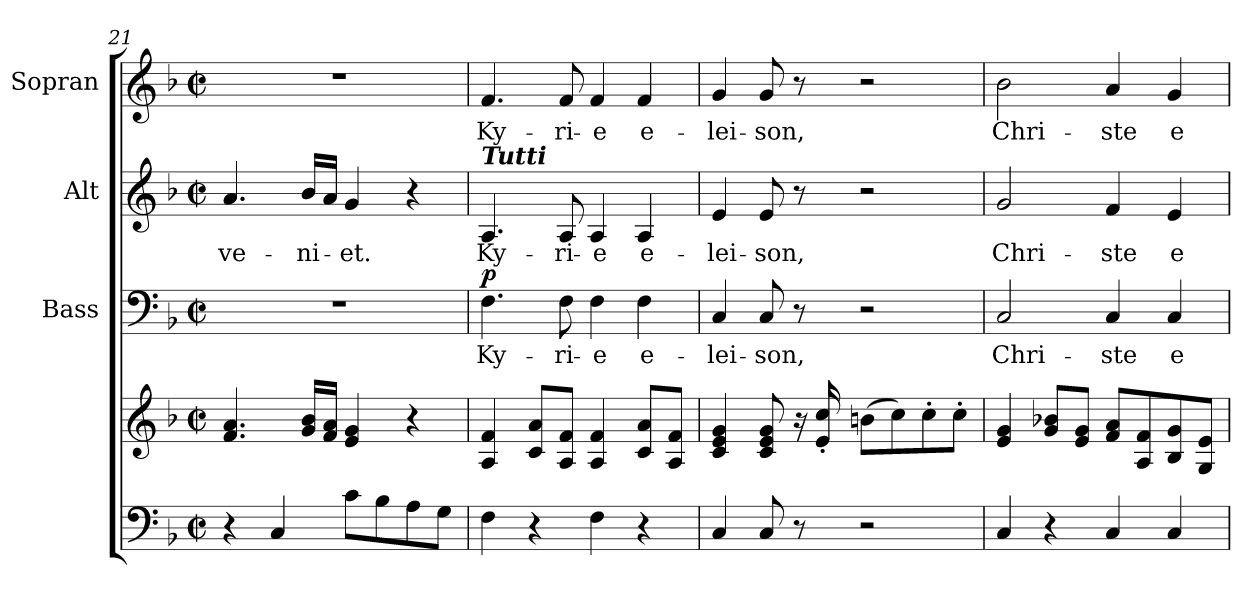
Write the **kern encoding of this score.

**kern	**kern	**kern	**text	**dynam	**kern	**text	**kern	**text
*part4	*part4	*part3	*part3	*part3	*part2	*part2	*part1	*part1
*staff5	*staff4	*staff3	*staff3	*staff3	*staff2	*staff2	*staff1	*staff1
*	*	*I"Bass	*	*	*I"Alt	*	*I"Sopran	*
*	*	*I'B.	*	*	*I'A.	*	*I'S.	*
*clefF4	*clefG2	*clefF4	*	*	*clefG2	*	*clefG2	*
*k[b-]	*k[b-]	*k[b-]	*	*	*k[b-]	*	*k[b-]	*
*F:	*F:	*F:	*	*	*F:	*	*F:	*
*M2/2	*M2/2	*M2/2	*	*	*M2/2	*	*M2/2	*
*met(c|)	*met(c|)	*met(c|)	*	*	*met(c|)	*	*met(c|)	*
=21	=21	=21	=21	=21	=21	=21	=21	=21
!	!	!	!	!	!	!LO:LY:b	!	!
4r	4.f/ 4.a/	1r	.	.	4.a/	ve-	1r	.
4C/	.	.	.	.	.	.	.	.
!	!	!	!	!	!	!LO:LY:b	!	!
.	16g/ 16b-/LL	.	.	.	16b-/LL	-ni-	.	.
.	16f/ 16a/JJ	.	.	.	16a/JJ	.	.	.
!	!	!	!	!	!	!LO:LY:b	!	!
8c\L	4e/ 4g/	.	.	.	4g/	-et.	.	.
8B-\	.	.	.	.	.	.	.	.
8A\	4r	.	.	.	4r	.	.	.
8G\J	.	.	.	.	.	.	.	.
=22	=22	=22	=22	=22	=22	=22	=22	=22
!	!	!	!	!	!LO:TX:a:Bi:t=Tutti	!	!	!
!	!	!	!LO:LY:b	!LO:DY:a	!	!LO:LY:b	!	!LO:LY:b
4F\	4A/ 4f/	4.F\	Ky-	p	4.A/	Ky-	4.f/	Ky-
4r	8c/ 8a/L	.	.	.	.	.	.	.
!	!	!	!LO:LY:b	!	!	!LO:LY:b	!	!LO:LY:b
.	8A/ 8f/J	8F\	-ri-	.	8A/	-ri-	8f/	-ri-
!	!	!	!LO:LY:b	!	!	!LO:LY:b	!	!LO:LY:b
4F\	4A/ 4f/	4F\	-e	.	4A/	-e	4f/	-e
!	!	!	!LO:LY:b	!	!	!LO:LY:b	!	!LO:LY:b
4r	8c/ 8a/L	4F\	e-	.	4A/	e-	4f/	e-
.	8A/ 8f/J	.	.	.	.	.	.	.
=23	=23	=23	=23	=23	=23	=23	=23	=23
!	!	!	!LO:LY:b	!	!	!LO:LY:b	!	!LO:LY:b
4C/	4c/ 4e/ 4g/	4C/	-lei-	.	4e/	-lei-	4g/	-lei-
!	!	!	!LO:LY:b	!	!	!LO:LY:b	!	!LO:LY:b
8C/	8c/ 8e/ 8g/	8C/	-son,	.	8e/	-son,	8g/	-son,
8r	16r	8r	.	.	8r	.	8r	.
.	16e/'< 16cc/'<	.	.	.	.	.	.	.
2r	(>8bn\L	2r	.	.	2r	.	2r	.
.	8cc\)	.	.	.	.	.	.	.
.	8cc'>\	.	.	.	.	.	.	.
.	8cc'>\J	.	.	.	.	.	.	.
=24	=24	=24	=24	=24	=24	=24	=24	=24
!	!	!	!LO:LY:b	!	!	!LO:LY:b	!	!LO:LY:b
4C/	4e/ 4g/	2C/	Chri-	.	2g/	Chri-	2b-\	Chri-
4r	8g/ 8b-X/L	.	.	.	.	.	.	.
.	8e/ 8g/J	.	.	.	.	.	.	.
!	!	!	!LO:LY:b	!	!	!LO:LY:b	!	!LO:LY:b
4C/	8f/ 8a/L	4C/	-ste	.	4f/	-ste	4a/	-ste
.	8A/ 8f/	.	.	.	.	.	.	.
!	!	!	!LO:LY:b	!	!	!LO:LY:b	!	!LO:LY:b
4C/	8B-/ 8g/	4C/	e-	.	4e/	e-	4g/	e-
.	8G/ 8e/J	.	.	.	.	.	.	.
=	=	=	=	=	=	=	=	=
*-	*-	*-	*-	*-	*-	*-	*-	*-
